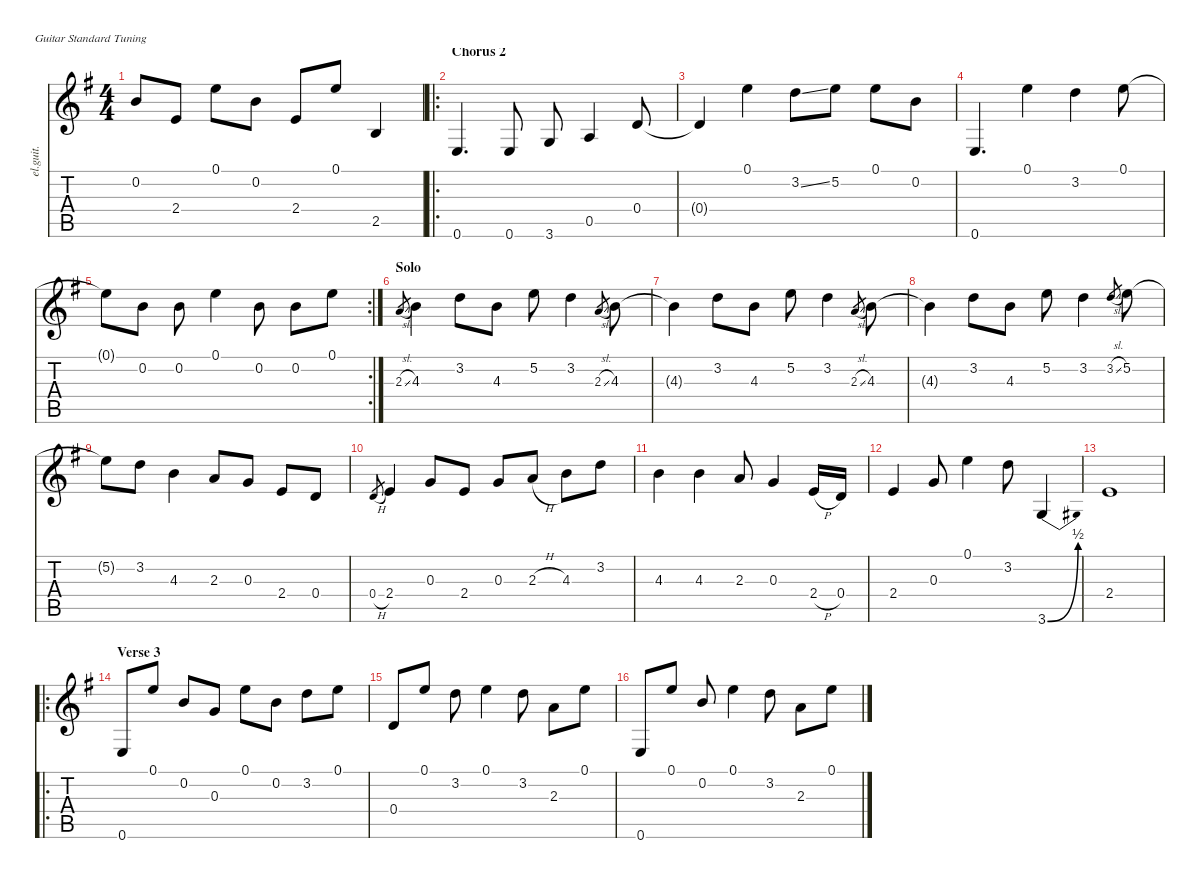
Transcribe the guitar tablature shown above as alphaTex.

\defaultSystemsLayout 4
\hideDynamics
\bracketExtendMode nobrackets
\otherSystemsTrackNameOrientation horizontal
\track ("Gtr.1" "el.guit.") {defaultSystemsLayout 8 instrument electricguitarclean}
\staff {score tabs}
\tuning (E4 B3 G3 D3 A2 E2)
\ts (4 4)
\tempo (128 hide)
\clef g2
\ks eminor
0.2{acc forcenatural}.8{dy f beam Up} 2.4{acc forcenatural}.8{beam Up} 0.1{acc forcenatural}.8{beam Down} 0.2{acc forcenatural}.8{beam Down} 2.4{acc forcenatural}.8{beam Up} 0.1{acc forcenatural}.8{beam Up} 2.5{acc forcenatural}.4{beam Up} |
\ro
\section ("" "Chorus 2")
0.6{acc forcenatural}.4{d dy ff beam Up} 0.6{acc forcenatural}.8{dy mf beam Up} 3.6{acc forcenatural}.8{dy f beam Up} 0.5{acc forcenatural}.4{dy ff beam Up} 0.4{acc forcenatural}.8{dy fff beam Up} |
0.4{t acc forcenatural}.4{dy f beam Up} 0.1{acc forcenatural}.4{dy ff beam Down} 3.2{ss acc forcenatural}.8{dy mf beam Down} 5.2{acc forcenatural}.8{beam Down} 0.1{acc forcenatural}.8{dy f beam Down} 0.2{acc forcenatural}.8{dy mp beam Down} |
0.6{acc forcenatural}.4{d dy ff beam Up} 0.1{acc forcenatural}.4{beam Down} 3.2{acc forcenatural}.4{dy mp beam Down} 0.1{acc forcenatural}.8{dy ff beam Down} |
\rc 2
0.1{t acc forcenatural}.8{dy f beam Down} 0.2{acc forcenatural}.8{dy mf beam Down} 0.2{acc forcenatural}.8{dy f beam Down} 0.1{acc forcenatural}.4{dy fff beam Down} 0.2{acc forcenatural}.8{dy f beam Down} 0.2{acc forcenatural}.8{dy mf beam Down} 0.1{acc forcenatural}.8{dy mp beam Down} |
\section ("" "Solo")
\tempo 127
\tempo (127 hide)
2.3{sl acc forcenatural}.8{gr dy mf beam Up} 4.3{acc forcenatural}.4{dy ff beam Down} 3.2{acc forcenatural}.8{dy f beam Down} 4.3{acc forcenatural}.8{beam Down} 5.2{acc forcenatural}.8{beam Down} 3.2{acc forcenatural}.4{dy ff beam Down} 2.3{sl acc forcenatural}.8{gr dy mf beam Up} 4.3{acc forcenatural}.8{dy fff beam Down} |
4.3{t acc forcenatural}.4{dy f beam Down} 3.2{acc forcenatural}.8{beam Down} 4.3{acc forcenatural}.8{beam Down} 5.2{acc forcenatural}.8{dy ff beam Down} 3.2{acc forcenatural}.4{dy f beam Down} 2.3{sl acc forcenatural}.8{gr dy mf beam Up} 4.3{acc forcenatural}.8{dy ff beam Down} |
4.3{t acc forcenatural}.4{dy f beam Down} 3.2{acc forcenatural}.8{beam Down} 4.3{acc forcenatural}.8{beam Down} 5.2{acc forcenatural}.8{beam Down} 3.2{acc forcenatural}.4{dy mp beam Down} 3.2{sl acc forcenatural}.8{gr dy mf beam Up} 5.2{acc forcenatural}.8{dy f beam Down} |
5.2{t acc forcenatural}.8{beam Down} 3.2{acc forcenatural}.8{dy mf beam Down} 4.3{acc forcenatural}.4{dy mp beam Down} 2.3{acc forcenatural}.8{dy mf beam Up} 0.3{acc forcenatural}.8{dy f beam Up} 2.4{acc forcenatural}.8{dy ff beam Up} 0.4{acc forcenatural}.8{dy mf beam Up} |
0.4{h acc forcenatural}.8{gr beam Up} 2.4{acc forcenatural}.4{dy f beam Up} 0.3{acc forcenatural}.8{beam Up} 2.4{acc forcenatural}.8{beam Up} 0.3{acc forcenatural}.8{dy mp beam Up} 2.3{h acc forcenatural}.8{dy mf beam Up} 4.3{acc forcenatural}.8{dy f beam Down} 3.2{acc forcenatural}.8{dy ff beam Down} |
4.3{acc forcenatural}.4{dy mf beam Down} 4.3{acc forcenatural}.4{dy mp beam Down} 2.3{acc forcenatural}.8{dy ff beam Up} 0.3{acc forcenatural}.4{dy f beam Up} 2.4{h acc forcenatural}.16{beam Up} 0.4{acc forcenatural}.16{dy mf beam Up} |
2.4{acc forcenatural}.4{beam Up} 0.3{acc forcenatural}.8{dy mp beam Up} 0.1{acc forcenatural}.4{dy ff beam Down} 3.2{acc forcenatural}.8{dy f beam Down} 3.6{be (bend 0 0 30 2) acc forcenatural}.4{dy ff beam Up} |
2.4{acc forcenatural}.1{dy f beam Up} |
\ro
\section ("" "Verse 3")
0.6{acc forcenatural}.8{beam Up} 0.1{acc forcenatural}.8{beam Up} 0.2{acc forcenatural}.8{beam Up} 0.3{acc forcenatural}.8{beam Up} 0.1{acc forcenatural}.8{beam Down} 0.2{acc forcenatural}.8{beam Down} 3.2{acc forcenatural}.8{beam Down} 0.1{acc forcenatural}.8{beam Down} |
0.4{acc forcenatural}.8{beam Up} 0.1{acc forcenatural}.8{beam Up} 3.2{acc forcenatural}.8{beam Down} 0.1{acc forcenatural}.4{beam Down} 3.2{acc forcenatural}.8{beam Down} 2.3{acc forcenatural}.8{beam Down} 0.1{acc forcenatural}.8{beam Down} |
0.6{acc forcenatural}.8{beam Up} 0.1{acc forcenatural}.8{beam Up} 0.2{acc forcenatural}.8{beam Up} 0.1{acc forcenatural}.4{beam Down} 3.2{acc forcenatural}.8{beam Down} 2.3{acc forcenatural}.8{beam Down} 0.1{acc forcenatural}.8{beam Down}
